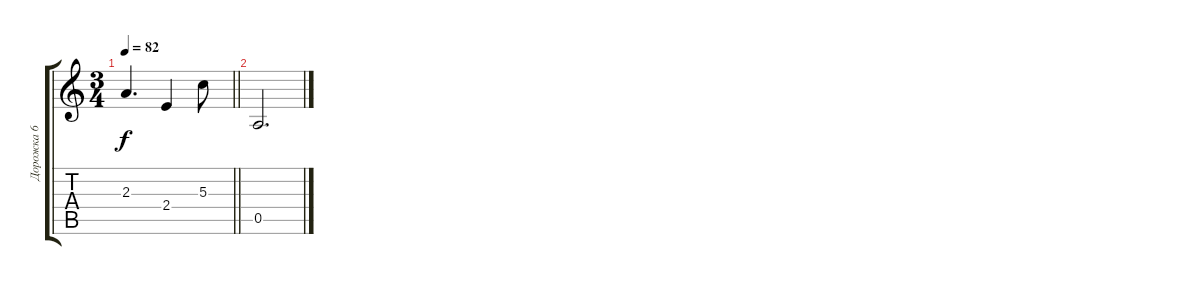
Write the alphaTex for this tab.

\track ("Дорожка 6" "Дорожка 6") {instrument electricguitarjazz}
\staff {score tabs}
\tuning (E4 B3 G3 D3 A2 D2) {hide}
\ts (3 4)
\tempo 82
\clef g2
\barLineRight lightlight
\ks c
2.3.4{d dy f} 2.4.4 5.3.8 |
0.5.2{d}
